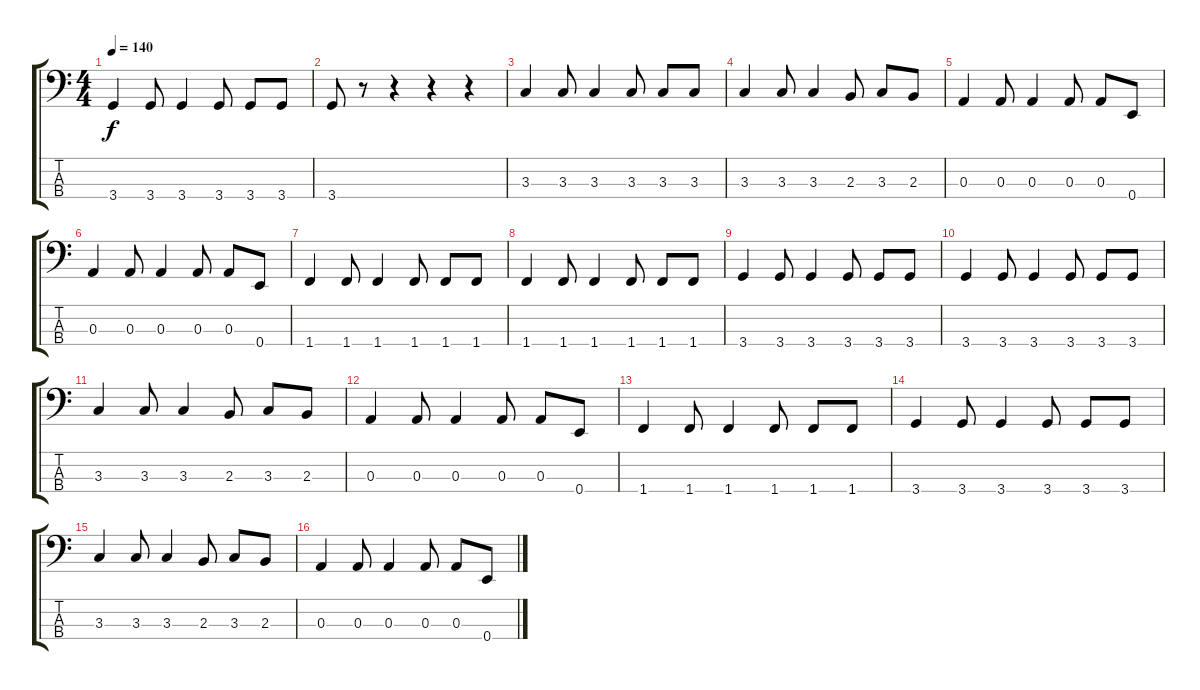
\track "" {instrument electricbassfinger}
\staff {score tabs}
\tuning (G2 D2 A1 E1) {hide}
\ts (4 4)
\tempo 140
\clef f4
\ks c
3.4.4{dy f} 3.4.8 3.4.4 3.4.8 3.4.8 3.4.8 |
3.4.8 r.8 r.4 r.4 r.4 |
3.3.4 3.3.8 3.3.4 3.3.8 3.3.8 3.3.8 |
3.3.4 3.3.8 3.3.4 2.3.8 3.3.8 2.3.8 |
0.3.4 0.3.8 0.3.4 0.3.8 0.3.8 0.4.8 |
0.3.4 0.3.8 0.3.4 0.3.8 0.3.8 0.4.8 |
1.4.4 1.4.8 1.4.4 1.4.8 1.4.8 1.4.8 |
1.4.4 1.4.8 1.4.4 1.4.8 1.4.8 1.4.8 |
3.4.4 3.4.8 3.4.4 3.4.8 3.4.8 3.4.8 |
3.4.4 3.4.8 3.4.4 3.4.8 3.4.8 3.4.8 |
3.3.4 3.3.8 3.3.4 2.3.8 3.3.8 2.3.8 |
0.3.4 0.3.8 0.3.4 0.3.8 0.3.8 0.4.8 |
1.4.4 1.4.8 1.4.4 1.4.8 1.4.8 1.4.8 |
3.4.4 3.4.8 3.4.4 3.4.8 3.4.8 3.4.8 |
3.3.4 3.3.8 3.3.4 2.3.8 3.3.8 2.3.8 |
0.3.4 0.3.8 0.3.4 0.3.8 0.3.8 0.4.8
